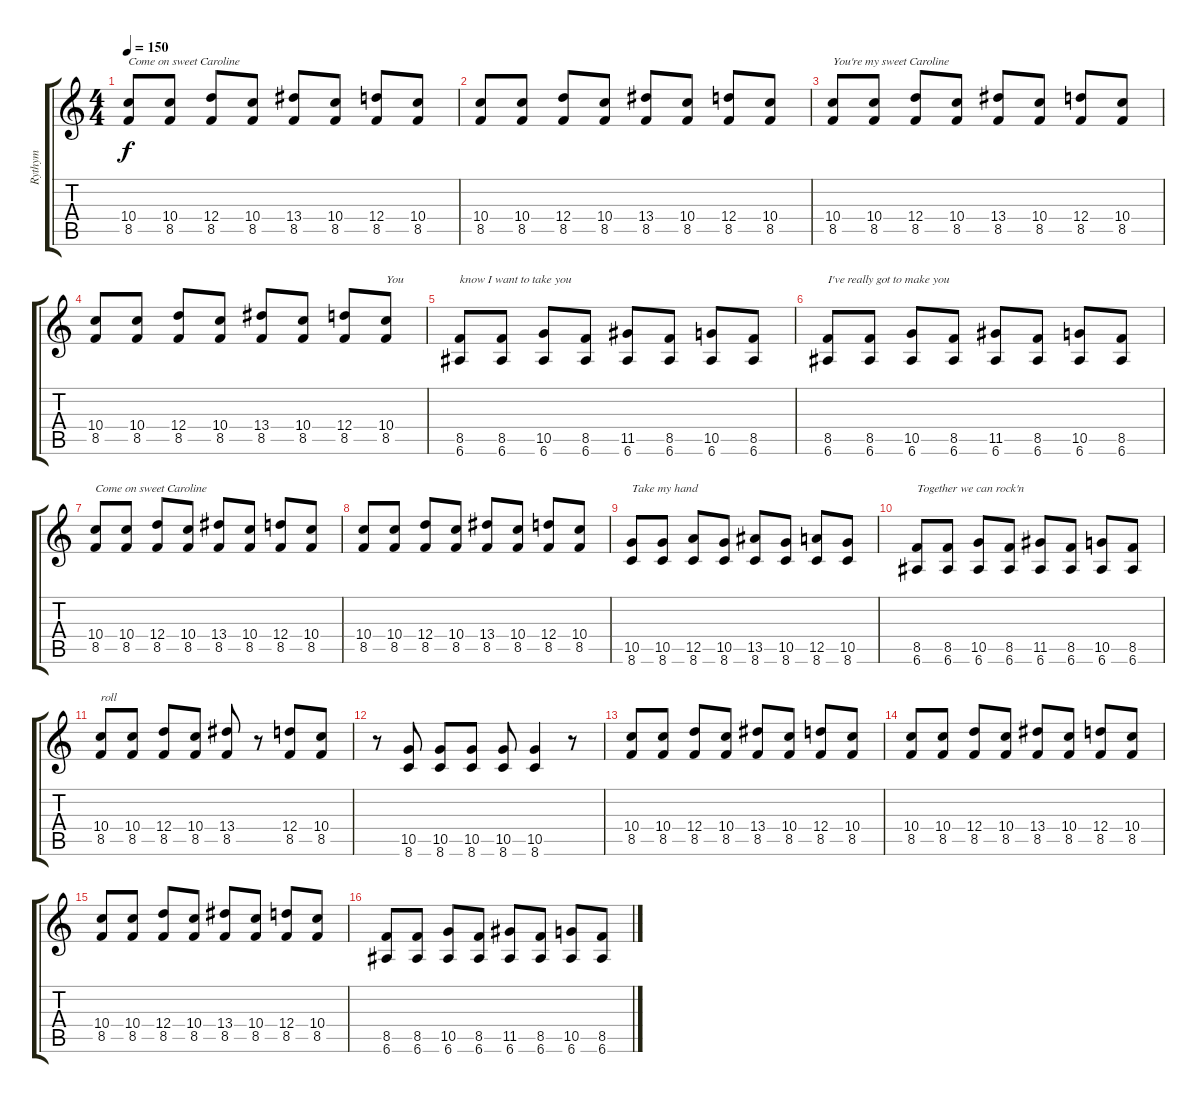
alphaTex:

\track ("Rythym" "Rythym") {instrument overdrivenguitar}
\staff {score tabs}
\tuning (E4 B3 G3 D3 A2 E2) {hide}
\ts (4 4)
\tempo 150
\clef g2
\ks c
(10.4 8.5).8{txt "Come on sweet Caroline" dy f} (10.4 8.5).8 (12.4 8.5).8 (10.4 8.5).8 (13.4 8.5).8 (10.4 8.5).8 (12.4 8.5).8 (10.4 8.5).8 |
(10.4 8.5).8 (10.4 8.5).8 (12.4 8.5).8 (10.4 8.5).8 (13.4 8.5).8 (10.4 8.5).8 (12.4 8.5).8 (10.4 8.5).8 |
(10.4 8.5).8{txt "You're my sweet Caroline"} (10.4 8.5).8 (12.4 8.5).8 (10.4 8.5).8 (13.4 8.5).8 (10.4 8.5).8 (12.4 8.5).8 (10.4 8.5).8 |
(10.4 8.5).8 (10.4 8.5).8 (12.4 8.5).8 (10.4 8.5).8 (13.4 8.5).8 (10.4 8.5).8 (12.4 8.5).8 (10.4 8.5).8{txt "You"} |
(8.5 6.6).8{txt "know I want to take you"} (8.5 6.6).8 (10.5 6.6).8 (8.5 6.6).8 (11.5 6.6).8 (8.5 6.6).8 (10.5 6.6).8 (8.5 6.6).8 |
(8.5 6.6).8{txt "I've really got to make you"} (8.5 6.6).8 (10.5 6.6).8 (8.5 6.6).8 (11.5 6.6).8 (8.5 6.6).8 (10.5 6.6).8 (8.5 6.6).8 |
(10.4 8.5).8{txt "Come on sweet Caroline"} (10.4 8.5).8 (12.4 8.5).8 (10.4 8.5).8 (13.4 8.5).8 (10.4 8.5).8 (12.4 8.5).8 (10.4 8.5).8 |
(10.4 8.5).8 (10.4 8.5).8 (12.4 8.5).8 (10.4 8.5).8 (13.4 8.5).8 (10.4 8.5).8 (12.4 8.5).8 (10.4 8.5).8 |
(10.5 8.6).8{txt "Take my hand"} (10.5 8.6).8 (12.5 8.6).8 (10.5 8.6).8 (13.5 8.6).8 (10.5 8.6).8 (12.5 8.6).8 (10.5 8.6).8 |
(8.5 6.6).8{txt "Together we can rock'n"} (8.5 6.6).8 (10.5 6.6).8 (8.5 6.6).8 (11.5 6.6).8 (8.5 6.6).8 (10.5 6.6).8 (8.5 6.6).8 |
(10.4 8.5).8{txt "roll"} (10.4 8.5).8 (12.4 8.5).8 (10.4 8.5).8 (13.4 8.5).8 r.8 (12.4 8.5).8 (10.4 8.5).8 |
r.8 (10.5 8.6).8 (10.5 8.6).8 (10.5 8.6).8 (10.5 8.6).8 (10.5 8.6).4 r.8 |
(10.4 8.5).8 (10.4 8.5).8 (12.4 8.5).8 (10.4 8.5).8 (13.4 8.5).8 (10.4 8.5).8 (12.4 8.5).8 (10.4 8.5).8 |
(10.4 8.5).8 (10.4 8.5).8 (12.4 8.5).8 (10.4 8.5).8 (13.4 8.5).8 (10.4 8.5).8 (12.4 8.5).8 (10.4 8.5).8 |
(10.4 8.5).8 (10.4 8.5).8 (12.4 8.5).8 (10.4 8.5).8 (13.4 8.5).8 (10.4 8.5).8 (12.4 8.5).8 (10.4 8.5).8 |
(8.5 6.6).8 (8.5 6.6).8 (10.5 6.6).8 (8.5 6.6).8 (11.5 6.6).8 (8.5 6.6).8 (10.5 6.6).8 (8.5 6.6).8
